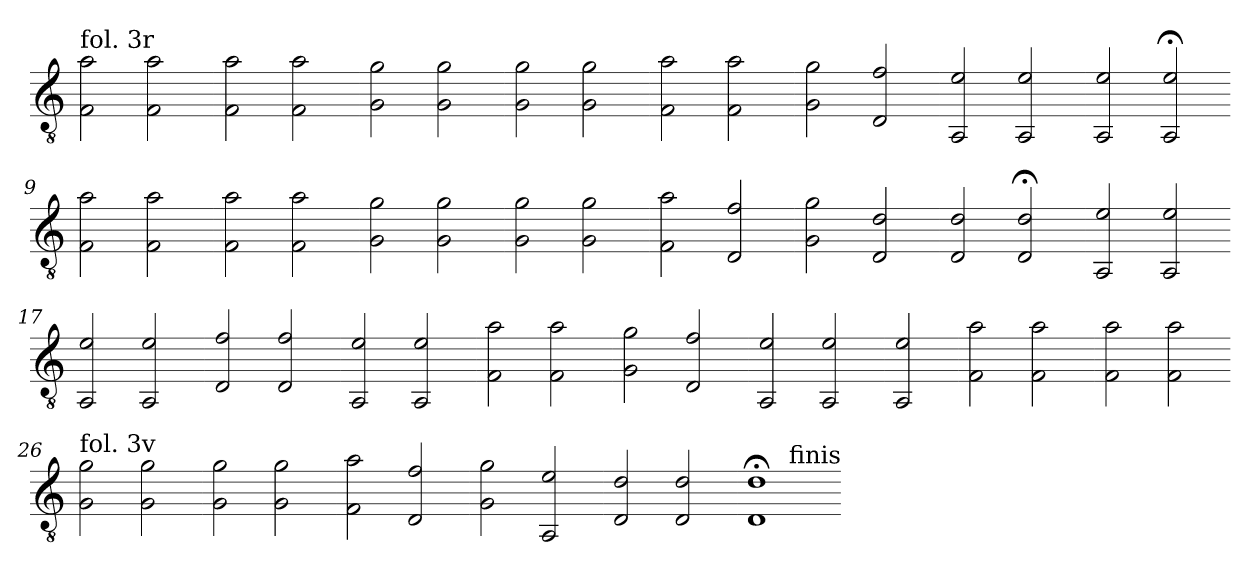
**kern
*part1
*staff1
*clefGv2
*k[]
=1
!LO:TX:a:t=fol. 3r
2a 2F
2a 2F
=2-
2a 2F
2a 2F
=3-
2g 2G
2g 2G
=4-
2g 2G
2g 2G
=5-
2a 2F
2a 2F
=6-
2g 2G
2f 2D
=7-
2e 2AA
2e 2AA
=8-
2e 2AA
2e;< 2AA;<
!!LO:LB:g=z
=9-
2a 2F
2a 2F
=10-
2a 2F
2a 2F
=11-
2g 2G
2g 2G
=12-
2g 2G
2g 2G
=13-
2a 2F
2f 2D
=14-
2g 2G
2d 2D
=15-
2d 2D
2d;< 2D;<
=16-
2e 2AA
2e 2AA
=17-
2e 2AA
2e 2AA
!!LO:LB:g=z
=18-
2f 2D
2f 2D
=19-
2e 2AA
2e 2AA
=20-
2a 2F
2a 2F
=21-
2g 2G
2f 2D
=22-
2e 2AA
2e 2AA
=23-
2e 2AA
=24-
2a 2F
2a 2F
=25-
2a 2F
2a 2F
!!LO:PB:g=z
=26-
!LO:TX:a:t=fol. 3v
2g 2G
2g 2G
=27-
2g 2G
2g 2G
=28-
2a 2F
2f 2D
=29-
2g 2G
2e 2AA
=30-
2d 2D
2d 2D
=31-
1d;< 1D;<
!LO:TX:rj:t=finis
=-
*-
